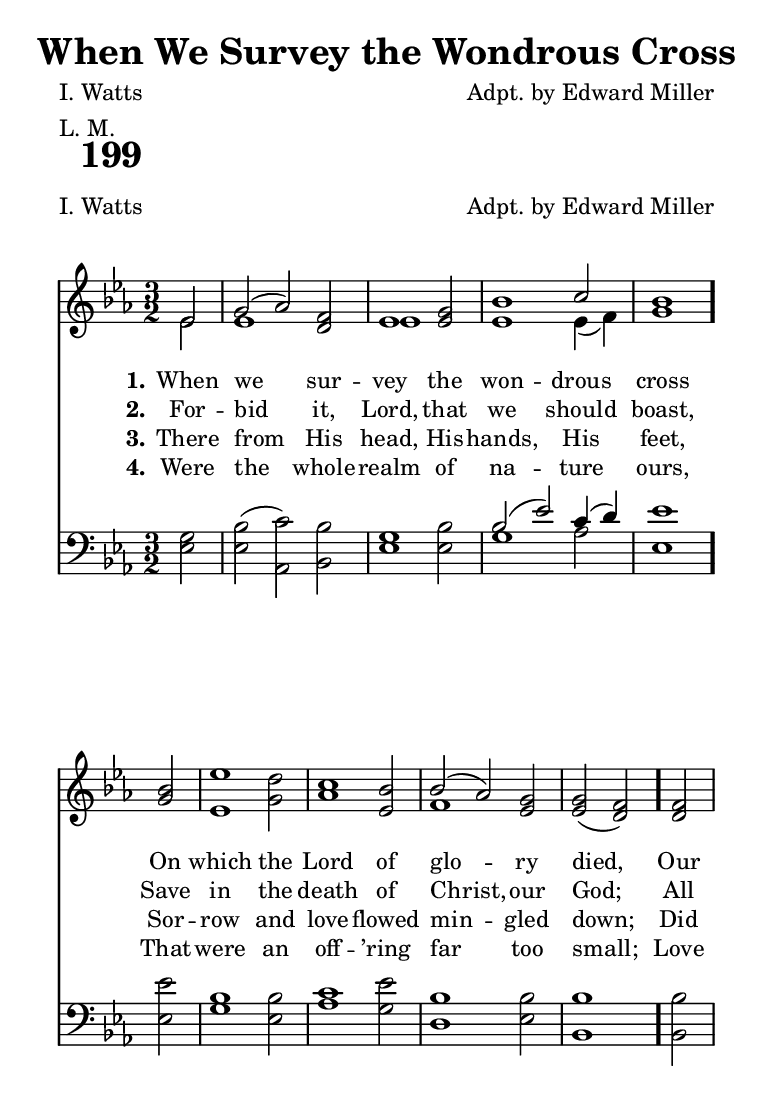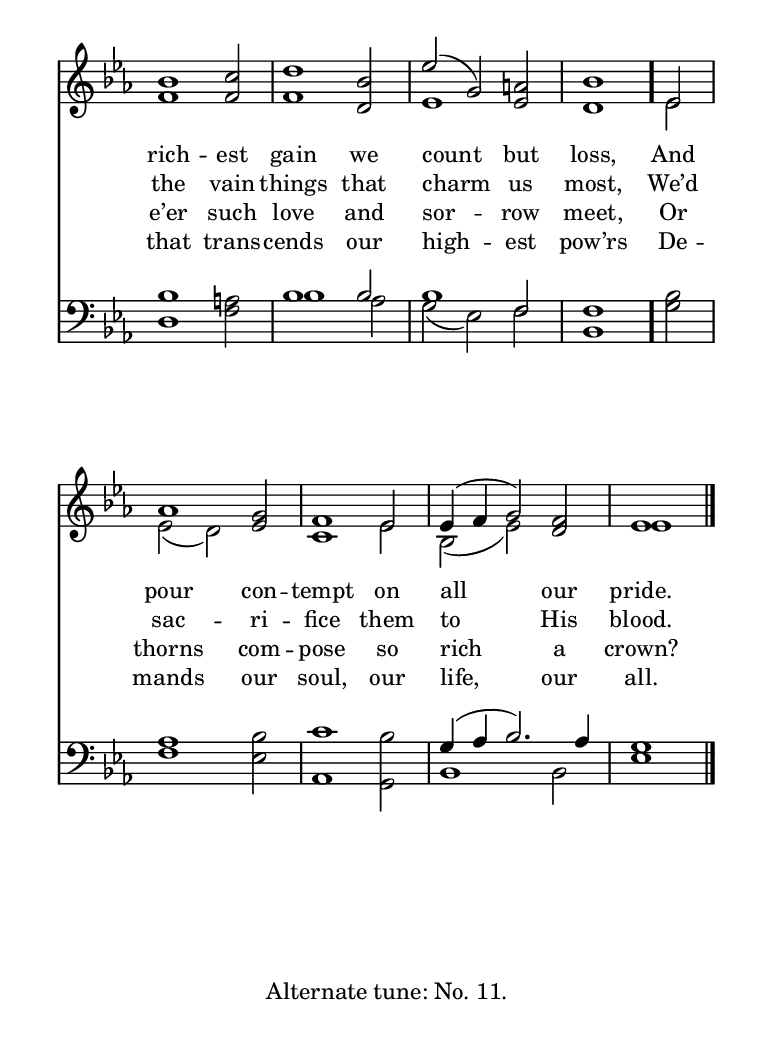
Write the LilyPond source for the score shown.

\include "common/global.ily"
\paper {
  \include "common/paper.ily"
  ragged-last-bottom = ##t
  systems-per-page = ##f
  system-count = #(cond (is-eogsized 2) (#t #f))
  % decrease system-to-system padding to fit onto page with previous score
  system-system-spacing.padding = 2
  system-system-spacing.basic-distance = 2
  scoreTitleMarkup = \markup {
    \override #'(baseline-skip . 3.5)
    \column {
      \override #'(baseline-skip . 3.5)
      \column {
        \fill-line {
          \huge \larger \larger \bold {
            \concat { "  " \fromproperty #'header:hymnnumber }
            \mytitle
            \null
          }
        }
        \fill-line {
          % less lowering (to save vertical space)
          \lower #1 \fromproperty #'header:poet
          \smaller \bold \mysubtitle
          \lower #1 \fromproperty #'header:composer
        }
      }
    }
  }
}

\header{
  %gospel
  hymnnumber = "199"
  title = "When We Survey the Wondrous Cross"
  tunename = "Rockingham"
  meter = "L. M."
  poet = "I. Watts"
  composer = "Adpt. by Edward Miller"
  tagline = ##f
}

global = {
  \include "common/overrides.ily"
  \override Staff.TimeSignature.style = #'numbered
  \time 3/2
  \override Score.MetronomeMark.transparent = ##t % hide all fermata changes too
  \tempo 2=90
  \key ees \major
  \partial 2
  \autoBeamOff
}

notesSoprano = {
\global
\relative c' {

  ees2 | g( aes) f | ees1 g2 | bes1 c2 | bes1
  bes2 | ees1 d2 | c1 bes2 | bes( aes) g | g( f)
  f2 | bes1 c2 | d1 bes2 | ees( g,) a | bes1
  ees,2 | aes1 g2 | f1 ees2 | ees4( f g2) f | ees1

  \bar "|."

}
}

notesAlto = {
\global
\relative e' {

  ees2 | ees1 d2 | ees1 ees2 | ees1 ees4( f) | g1
  g2 | ees1 g2 | aes1 ees2 | f1 ees2 | ees( d)
  d2 | f1 f2 | f1 d2 | ees1 ees2 | d1
  ees2 | ees( d) ees | c1 ees2 | bes2( ees) d | ees1

}
}

notesTenor = {
\global
\relative a {

  g2 | bes( c) bes | g1 bes2 | bes( ees) c4( d) | ees1
  ees2 | bes1 bes2 | c1 ees2 | bes1 bes2 | bes1
  bes2 | bes1 a2 | bes1 bes2 | bes1 f2 | f1
  bes2 | aes1 bes2 | c1 bes2 | g4( aes bes2.) aes4 | g1

}
}

notesBass = {
\global
\relative f {

  ees2 | ees( aes,) bes | ees1 ees2 g1 aes2 | ees1
  ees2 | g1 ees2 | aes1 g2 | d1 ees2 | bes1
  bes2 d1 f2 | bes1 aes2 | g( ees) f | bes,1
  g'2 | f1 ees2 | aes,1 g2 | bes1 bes2 | ees1

}
}

wordsA = \lyricmode {
\set stanza = "1."

When we sur -- vey the won -- drous cross \bar "."
On which the Lord of glo -- ry died, \bar "."
Our rich -- est gain we count but loss, \bar "."
And pour con -- tempt on all our pride. \bar "."

}

wordsB = \lyricmode {
\set stanza = "2."

For -- bid it, Lord, that we should boast,
Save in the death of Christ, our God;
All the vain things that charm us most,
We’d sac -- ri -- fice them to His blood.

}

wordsC = \lyricmode {
\set stanza = "3."

There from His head, His hands, His feet,
Sor -- row and love flowed min -- gled down;
Did e’er such love and sor -- row meet,
Or thorns com -- pose so rich a crown?

}

wordsD = \lyricmode {
\set stanza = "4."

Were the whole realm of na -- ture ours,
That were an off -- ’ring far too small;
Love that trans -- cends our high -- est pow’rs
De -- mands our soul, our life, our all.

}

\score {
  \context ChoirStaff <<
    \context Staff = upper <<
      \set Staff.autoBeaming = ##f
      \set ChoirStaff.systemStartDelimiter = #'SystemStartBar
      \set ChoirStaff.printPartCombineTexts = ##f
      \partcombine #'(2 . 11) \notesSoprano \notesAlto
      \context NullVoice = sopranos { \voiceOne << \notesSoprano >> }
      \context Lyrics = one   \lyricsto sopranos \wordsA
      \context Lyrics = two   \lyricsto sopranos \wordsB
      \context Lyrics = three \lyricsto sopranos \wordsC
      \context Lyrics = four  \lyricsto sopranos \wordsD
    >>
    \context Staff = men <<
      \set Staff.autoBeaming = ##f
      \clef bass
      \set ChoirStaff.printPartCombineTexts = ##f
      \partcombine #'(2 . 11) \notesTenor \notesBass
    >>
  >>
  \layout {
    \include "common/layout.ily"
    \context {
      \Lyrics
      % Compensate for wide lyrics by squashing things a bit
      \override LyricSpace.minimum-distance = #0.25
    }

  }
  \midi{
    \include "common/midi.ily"
  }
}

\noPageBreak \markup { \fill-line { \raise #5 \line { Alternate tune: No. 11. } } }

\version "2.19.49"  % necessary for upgrading to future LilyPond versions.

% vi:set et ts=2 sw=2 ai nocindent syntax=lilypond:
